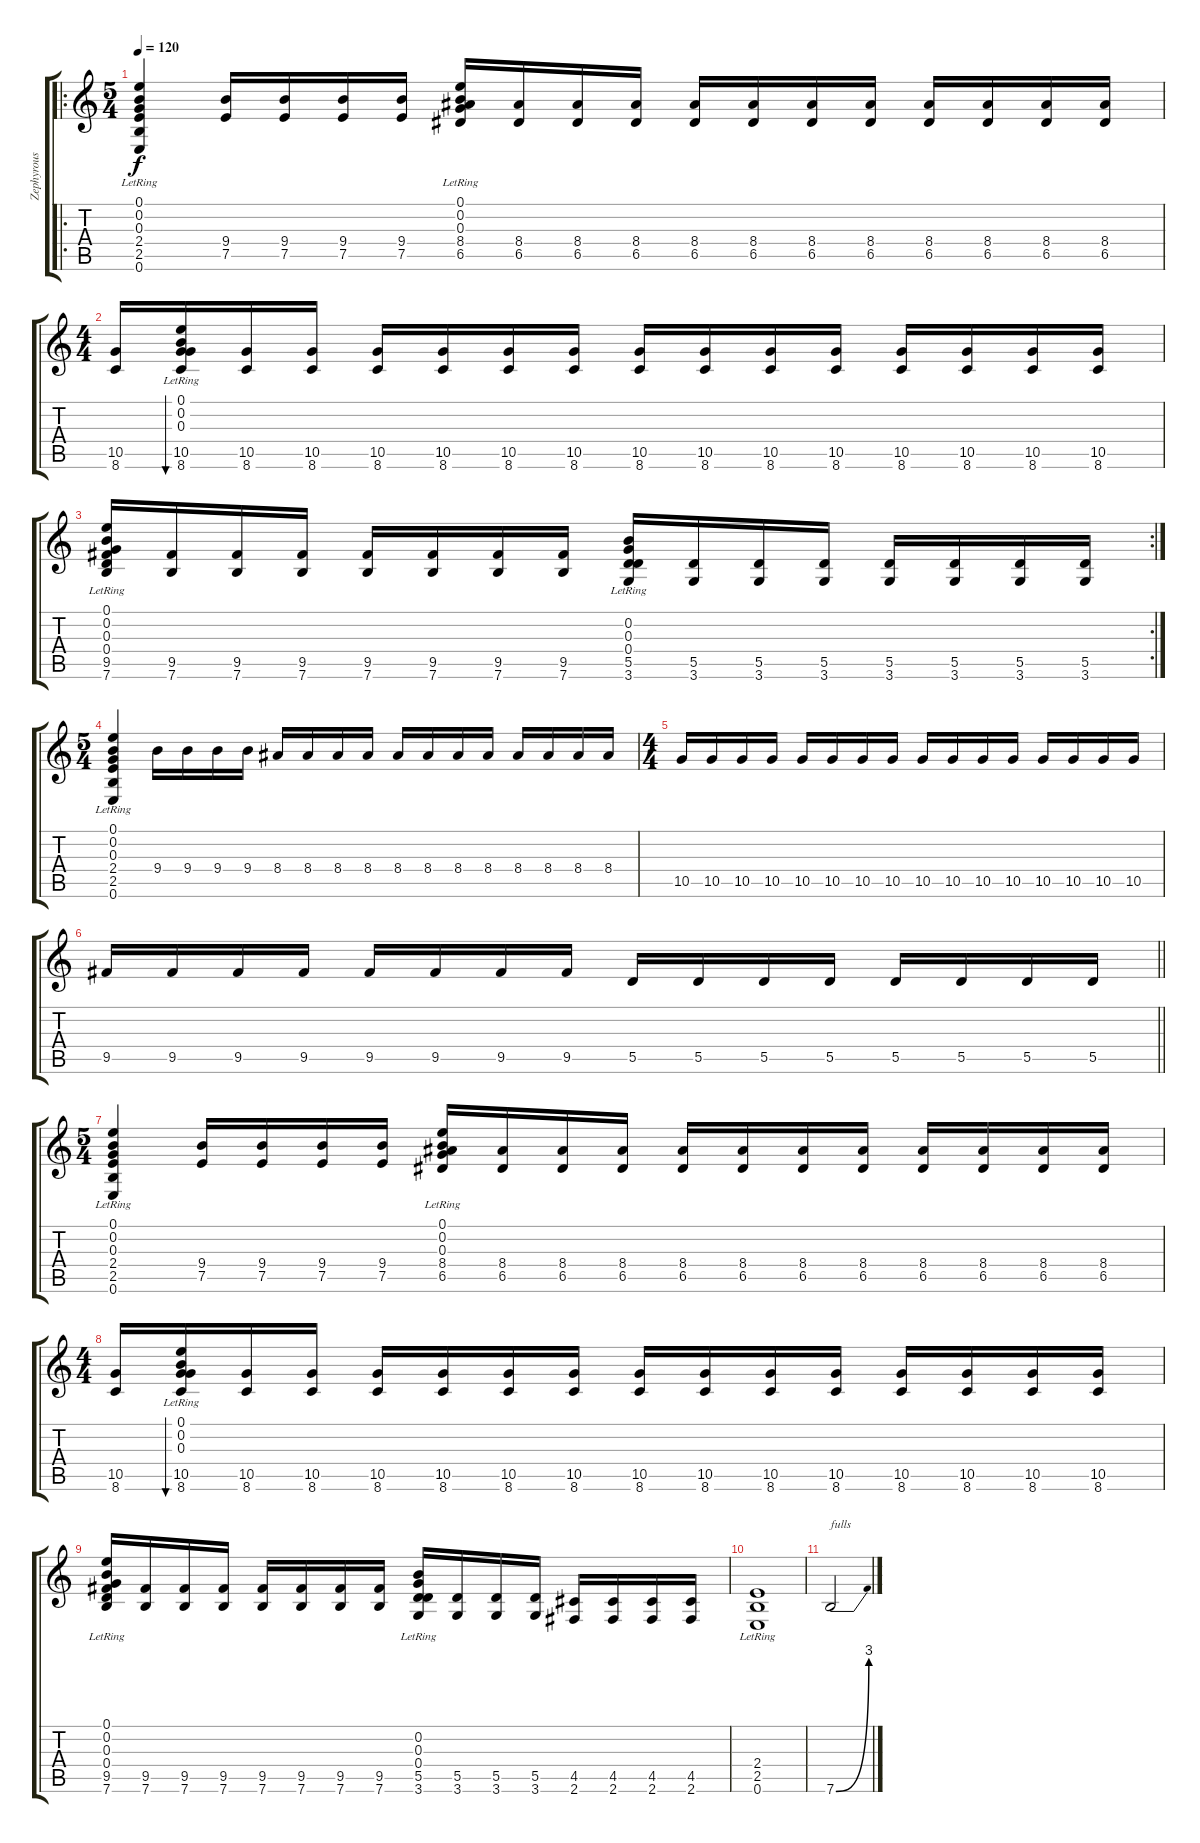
\track ("Zephyrous" "Zephyrous") {instrument overdrivenguitar}
\staff {score tabs}
\tuning (E4 B3 G3 D3 A2 E2) {hide}
\ro
\ts (5 4)
\tempo 120
\clef g2
\ks c
(0.1{lr} 0.2{lr} 0.3{lr} 2.4 2.5 0.6).4{dy f} (9.4 7.5).16 (9.4 7.5).16 (9.4 7.5).16 (9.4 7.5).16 (0.1{lr} 0.2{lr} 0.3{lr} 8.4 6.5).16 (8.4 6.5).16 (8.4 6.5).16 (8.4 6.5).16 (8.4 6.5).16 (8.4 6.5).16 (8.4 6.5).16 (8.4 6.5).16 (8.4 6.5).16 (8.4 6.5).16 (8.4 6.5).16 (8.4 6.5).16 |
\ts (4 4)
(10.5 8.6).16 (0.1{lr} 0.2{lr} 0.3{lr} 10.5 8.6).16{bu 480} (10.5 8.6).16 (10.5 8.6).16 (10.5 8.6).16 (10.5 8.6).16 (10.5 8.6).16 (10.5 8.6).16 (10.5 8.6).16 (10.5 8.6).16 (10.5 8.6).16 (10.5 8.6).16 (10.5 8.6).16 (10.5 8.6).16 (10.5 8.6).16 (10.5 8.6).16 |
\rc 2
(0.1{lr} 0.2{lr} 0.3{lr} 0.4{lr} 9.5 7.6).16 (9.5 7.6).16 (9.5 7.6).16 (9.5 7.6).16 (9.5 7.6).16 (9.5 7.6).16 (9.5 7.6).16 (9.5 7.6).16 (0.2{lr} 0.3{lr} 0.4{lr} 5.5 3.6).16 (5.5 3.6).16 (5.5 3.6).16 (5.5 3.6).16 (5.5 3.6).16 (5.5 3.6).16 (5.5 3.6).16 (5.5 3.6).16 |
\ts (5 4)
(0.1{lr} 0.2{lr} 0.3{lr} 2.4 2.5 0.6).4 9.4.16 9.4.16 9.4.16 9.4.16 8.4.16 8.4.16 8.4.16 8.4.16 8.4.16 8.4.16 8.4.16 8.4.16 8.4.16 8.4.16 8.4.16 8.4.16 |
\ts (4 4)
10.5.16 10.5.16 10.5.16 10.5.16 10.5.16 10.5.16 10.5.16 10.5.16 10.5.16 10.5.16 10.5.16 10.5.16 10.5.16 10.5.16 10.5.16 10.5.16 |
\barLineRight lightlight
9.5.16 9.5.16 9.5.16 9.5.16 9.5.16 9.5.16 9.5.16 9.5.16 5.5.16 5.5.16 5.5.16 5.5.16 5.5.16 5.5.16 5.5.16 5.5.16 |
\ts (5 4)
(0.1{lr} 0.2{lr} 0.3{lr} 2.4 2.5 0.6).4 (9.4 7.5).16 (9.4 7.5).16 (9.4 7.5).16 (9.4 7.5).16 (0.1{lr} 0.2{lr} 0.3{lr} 8.4 6.5).16 (8.4 6.5).16 (8.4 6.5).16 (8.4 6.5).16 (8.4 6.5).16 (8.4 6.5).16 (8.4 6.5).16 (8.4 6.5).16 (8.4 6.5).16 (8.4 6.5).16 (8.4 6.5).16 (8.4 6.5).16 |
\ts (4 4)
(10.5 8.6).16 (0.1{lr} 0.2{lr} 0.3{lr} 10.5 8.6).16{bu 480} (10.5 8.6).16 (10.5 8.6).16 (10.5 8.6).16 (10.5 8.6).16 (10.5 8.6).16 (10.5 8.6).16 (10.5 8.6).16 (10.5 8.6).16 (10.5 8.6).16 (10.5 8.6).16 (10.5 8.6).16 (10.5 8.6).16 (10.5 8.6).16 (10.5 8.6).16 |
(0.1{lr} 0.2{lr} 0.3{lr} 0.4{lr} 9.5 7.6).16 (9.5 7.6).16 (9.5 7.6).16 (9.5 7.6).16 (9.5 7.6).16 (9.5 7.6).16 (9.5 7.6).16 (9.5 7.6).16 (0.2{lr} 0.3{lr} 0.4{lr} 5.5 3.6).16 (5.5 3.6).16 (5.5 3.6).16 (5.5 3.6).16 (4.5 2.6).16 (4.5 2.6).16 (4.5 2.6).16 (4.5 2.6).16 |
(2.4{lr} 2.5{lr} 0.6{lr}).1 |
7.6{be (bend 0 0 60 12)}.2{txt "fulls"}
